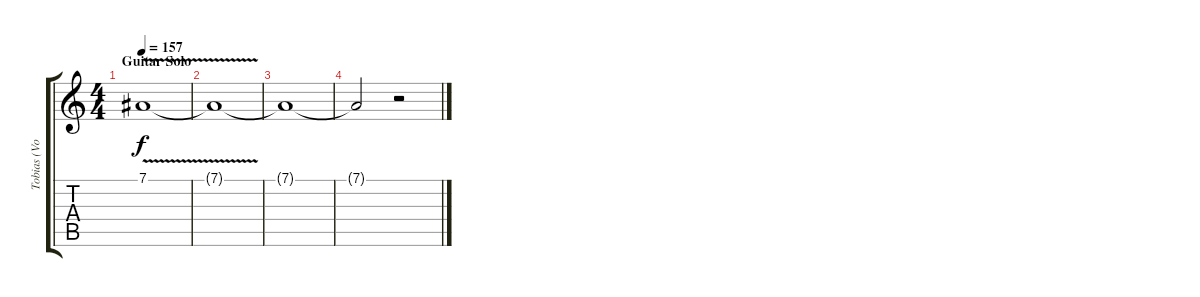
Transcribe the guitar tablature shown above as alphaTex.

\track ("Tobias (Voice)" "Tobias (Vo") {instrument lead2sawtooth}
\staff {score tabs}
\tuning (Eb4 Bb3 Gb3 Db3 Ab2 Eb2) {hide}
\ts (4 4)
\section ("" "Guitar Solo")
\tempo 157
\clef g2
\ks c
7.1{v}.1{dy f volume 9} |
7.1{t}.1 |
7.1{t}.1 |
7.1{t}.2 r.2
